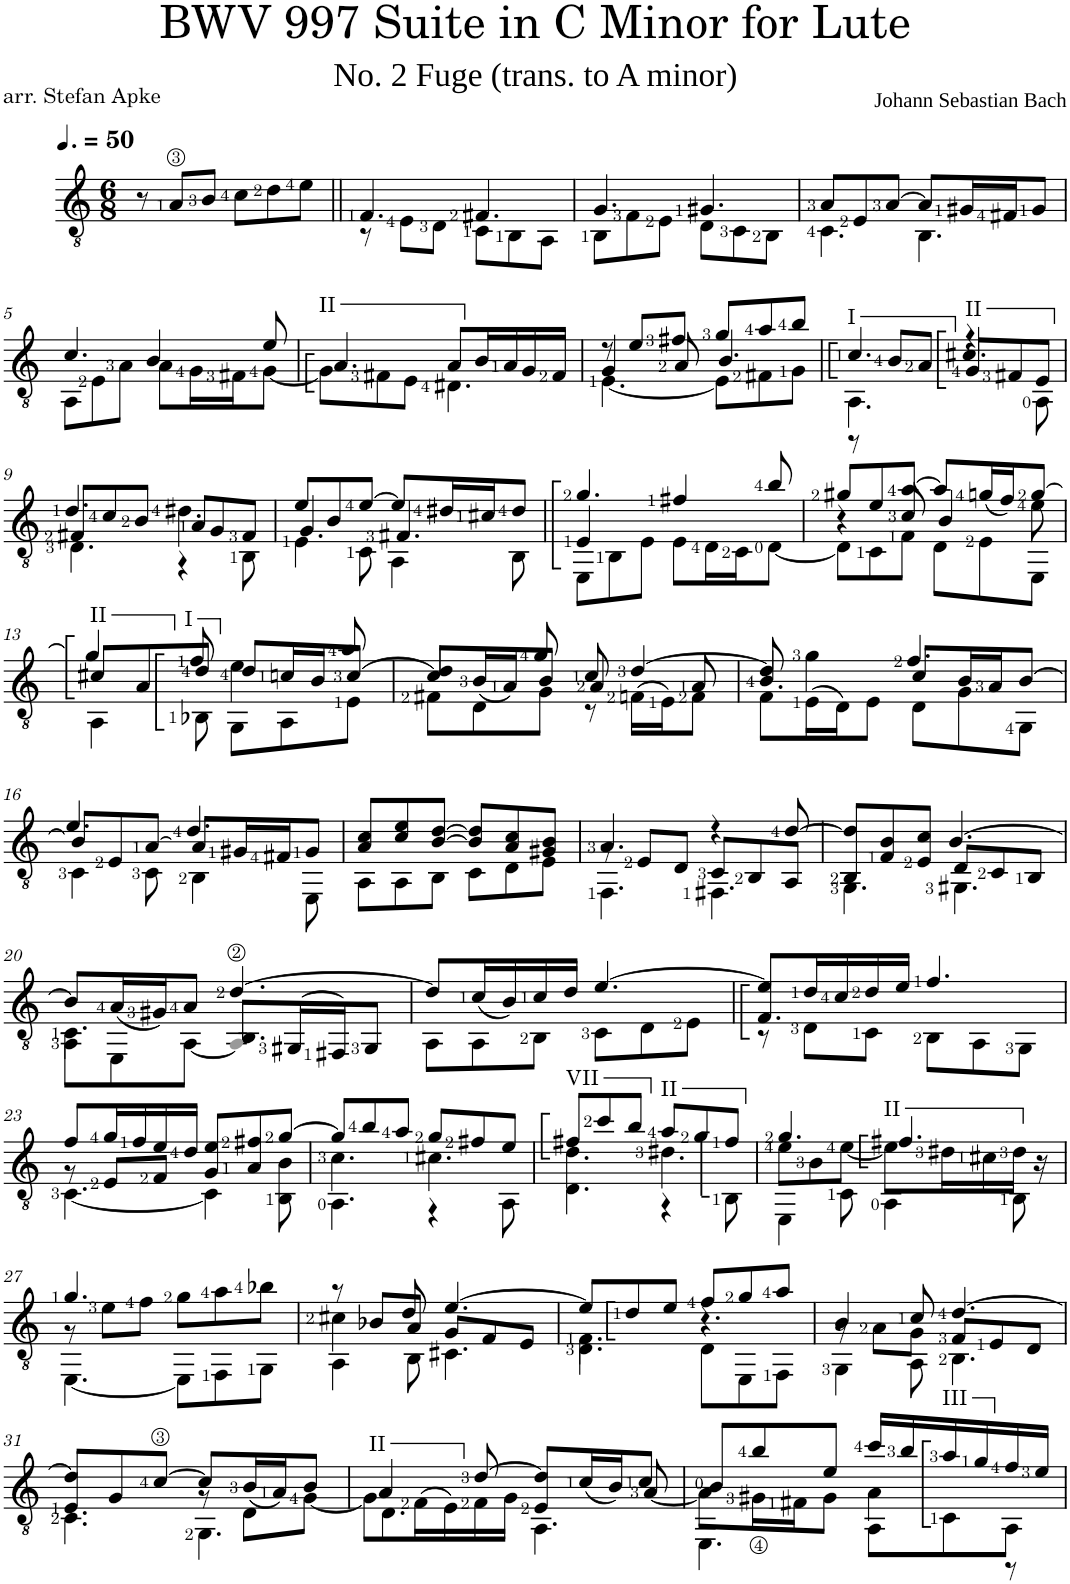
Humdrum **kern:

**kern
*part1
*staff1
*I"Classical Guitar
*I'Guit.
*clefGv2
*k[]
*a:
*M6/8
=1
8r
*MM75
8A/L
8B/J
8c\L
8d\
8e\J
=2||
*^
4.F/	8r
.	8E\L
.	8D\J
4.F#X/	8C\L
.	8BB\
.	8AA\J
=3	=3
4.G/	8BB\L
.	8F\
.	8E\J
4.G#X/	8D\L
.	8C\
.	8BB\J
=4	=4
8A/L	4.C\
8E/	.
[8A/J	.
8A/L]	4.BB\
16G#X/L	.
16F#X/J	.
8G#/J	.
!!LO:LB:g=z	!!
=5	=5
4.c/	8AA\L
.	8E\
.	8A\J
4B/	8A\L
.	16G\L
.	16F#X\J
8e/	[8G\J
=6	=6
!LO:TX:a:t=II	!
4.A/	8G\L]
.	8F#X\
.	8E\J
8A/L	4.D#X\
16B/L	.
16A/	.
16G/	.
16F#/JJ	.
=7	=7
*	*^
8r	4G/	[4.E\
8e/L	.	.
8f#X</J	8A/	.
8g</L	4.B/	8E\L]
8a</	.	8F#X\
8b</J	.	8G\J
=8	=8	=8
!LO:TX:a:t=I	!	!
4.c/	4.AA\	8r
.	.	8B/L
.	.	8A/J
!LO:TX:a:t=II	!	!
4.c#X/	4r	8G/L
.	.	8F#X/
.	8AA\	8E/J
!!LO:LB:g=z	!!	!!
=9	=9	=9
4.d/	8F#X/L	4.D\
.	8c/	.
.	8B/J	.
8A/L	4.d#X\	4r
8G/	.	.
8F#/J	.	8BB\
=10	=10	=10
8e/L	4.G/	4E\
8B/	.	.
[8e/J	.	8C\
8e/L]	4.F#X/	4AA\
16d#X/L	.	.
16c#X/J	.	.
8d#/J	.	8BB\
=11	=11	=11
4.g/	4E/	8EE\L
.	.	8BB\
.	8ryy	8E\J
4f#X/	4.ryy	8E\L
.	.	16D\L
.	.	16C\J
8b/	.	[8D\J
=12	=12	=12
8g#X/L	4r	8D\L]
8e/	.	8C\
[8a/J	8c/	8F\J
8a/L]	4B/	8D\L
(<16gn/L	.	8E\
16f/J)	.	.
[8g/J	8e\	8EE\J
!!LO:LB:g=z	!!	!!
=13	=13	=13
!LO:TX:a:t=II	!	!
4g/]	8c#X/L	4AA\
.	8A/	.
!LO:TX:a:t=I	!	!
8f/	8d/J	8BB-X\
4e\	8d/L	8GG\L
.	16cn/L	8AA\
.	16B/J	.
8a/	[8c/J	8E\J
=14	=14	=14
4d/	8c/L]	8F#X\L
.	(<16B/L	8D\
.	16A/J)	.
8g/	8B/J	8G\J
8c/	4A/	8r
[>4d/	.	(>16Fn\LL
.	.	16E\J)
.	8A/	8F\J
=15	=15	=15
4.B/	8d/]	8F\L
.	4g\	(>16E\L
.	.	16D\J)
.	.	8E\J
4.f/	8c/L	8D\L
.	16B/L	8G\
.	16A/J	.
.	[8B/J	8GG\J
!!LO:LB:g=z	!!	!!
=16	=16	=16
4.e/	8B/L]	4C\
.	8E/	.
.	[8A/J	8C\
4.d/	8A/L]	4BB\
.	16G#X/L	.
.	16F#X/J	.
.	8G#/J	8EE\
*	*v	*v
=17	=17
8A/ 8c/L	8AA\L
8c/ 8e/	8AA\
[8B/ [8d/J	8BB\J
8B/] 8d/]L	8C\L
8A/ 8c/	8D\
8G#X/ 8B/J	8E\J
=18	=18
*	*^
4.A/	8r	4.FF\
.	8E/L	.
.	8D/J	.
4r	8C/L	4.FF#X\
.	8BB/	.
[8d/	8AA/J	.
=19	=19	=19
8BB/ 8d/]L	4.ryy	4.GG\
8F/ 8B/	.	.
8E/ 8c/J	.	.
[4.B/	8D/L	4.GG#X\
.	8C/	.
.	8BB/J	.
!!LO:LB:g=z	!!	!!
=20	=20	=20
8B/L]	4.C\	8AA\L
(<16A/L	.	8EE\
16G#X/J)	.	.
8A/J	.	[8AA\J
[4.d/	4.BB/	8AAi/L]
.	.	(>16GG#X/L
.	.	16FF#X/J)
.	.	8GG#/J
*	*v	*v
=21	=21
8d/L]	8AA\L
(<16c/L	8AA\
16B/)	.
16c/	8BB\J
16d/JJ	.
[4.e/	8C\L
.	8D\
.	8E\J
=22	=22
*	*^
8e/L]	4.F/	8r
16d/L	.	8D\L
16c/	.	.
16d/	.	8C\J
16e/JJ	.	.
4.f/	4.ryy	8BB\L
.	.	8AA\
.	.	8GG\J
!!LO:LB:g=z	!!	!!
=23	=23	=23
8f/L	8r	[4.C\
16g/L	8E/L	.
16f/	.	.
16e/	8F/J	.
16d/JJ	.	.
8G/ 8e/L	4C\]	4.ryy
8A/ 8f#X/	.	.
[8g/J	8BB\ 8B\	.
=24	=24	=24
8g/L]	4.c\	4.AA\
8b/	.	.
8a/J	.	.
8g/L	4.c#X\	4r
8f#X/	.	.
8e/J	.	8AA\
=25	=25	=25
!LO:TX:a:t=VII	!	!
8f#X/L	4.d\	4.D\
8cc/	.	.
8b/J	.	.
!LO:TX:a:t=II	!	!
8a/L	4.d#X\	4r
8g/	.	.
8f#/J	.	8BB\
=26	=26	=26
4.g/	8e\L	4EE\
.	8B\	.
.	[8e\J	8C\
!LO:TX:a:t=II	!	!
4.f#X/	8e\L]	4AA\
.	16d#X\L	.
.	16c#X\	.
.	16d#\JJ	8BB\
.	16r	.
!!LO:LB:g=z	!!	!!
=27	=27	=27
4.g/	8r	[4.EE\
.	8e\L	.
.	8f\J	.
4.ryy	8g\L	8EE\L]
.	8a\	8FF\
.	8b-X\J	8GG\J
=28	=28	=28
8r	4c#X\	4AA\
8B-X/L	.	.
8A/J	8d/	8BB\
[4.e/	8G/L	4.C#X\
.	8F/	.
.	8E/J	.
=29	=29	=29
8e/L]	4.F\	4.D\
8d/	.	.
8e/J	.	.
8f/L	4.r	8D\L
8g/	.	8EE\
8a/J	.	8FF\J
=30	=30	=30
4B/	8r	4GG\
.	8A\L	.
8c/	8G\J	8AA\
[4.d/	8F/L	4.BB\
.	8E/	.
.	8D/J	.
!!LO:LB:g=z	!!	!!
=31	=31	=31
8d/L]	4.E/	4.C\
8G/	.	.
[8c/J	.	.
8c/L]	8r	4.GG\
(<16B/L	8D\L	.
16A/J)	.	.
8B/J	[8G\J	.
=32	=32	=32
!LO:TX:a:t=II	!	!
4A/	8G\L]	4.D\
.	(>16F\L	.
.	16E\)	.
[8d/	16F\	.
.	16G\JJ	.
8d/L]	4E/	4.AA\
(<16c/L	.	.
16B/J)	.	.
8c/J	[<8A/	.
=33	=33	=33
8B/L	4.EE\	8A\L]
8b/	.	16G#X\L
.	.	16F#X\J
8e/J	.	8G#\J
16cc/LL	8AA\L	4A\
16b/	.	.
!LO:TX:a:t=III	!	!
16a/	8C\	.
16g/	.	.
16f/	8AA\J	8r
16e/JJ	.	.
*v	*v	*v
=
*-
